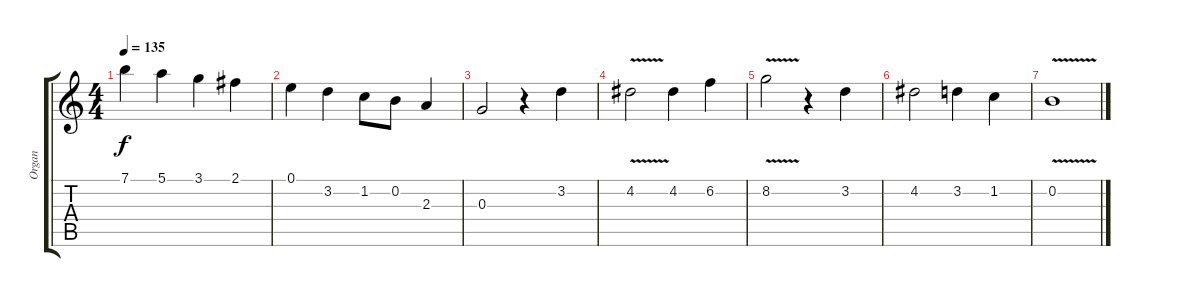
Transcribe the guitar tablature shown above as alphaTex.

\track ("Organ" "Organ") {instrument electricguitarjazz}
\staff {score tabs}
\tuning (E4 B3 G3 D3 A2 E2) {hide}
\ts (4 4)
\tempo 135
\clef g2
\ks c
7.1.4{dy f} 5.1.4 3.1.4 2.1.4 |
0.1.4 3.2.4 1.2.8 0.2.8 2.3.4 |
0.3.2 r.4 3.2.4 |
4.2{v}.2 4.2.4 6.2.4 |
8.2{v}.2 r.4 3.2.4 |
4.2.2 3.2.4 1.2.4 |
0.2{v}.1
